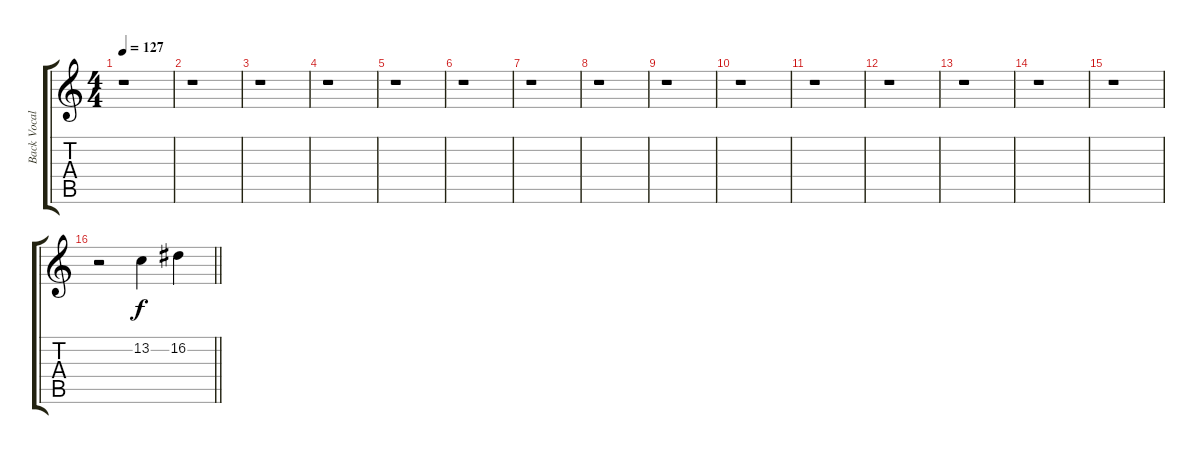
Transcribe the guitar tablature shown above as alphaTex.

\track ("Back Vocals" "Back Vocal") {instrument lead6voice}
\staff {score tabs}
\tuning (E4 B3 G3 D3 A2 E2) {hide}
\ts (4 4)
\tempo 127
\clef g2
\ks c
r.1{dy f} |
r.1 |
r.1 |
r.1 |
r.1 |
r.1 |
r.1 |
r.1 |
r.1 |
r.1 |
r.1 |
r.1 |
r.1 |
r.1 |
r.1 |
\barLineRight lightlight
r.2 13.2.4 16.2.4
